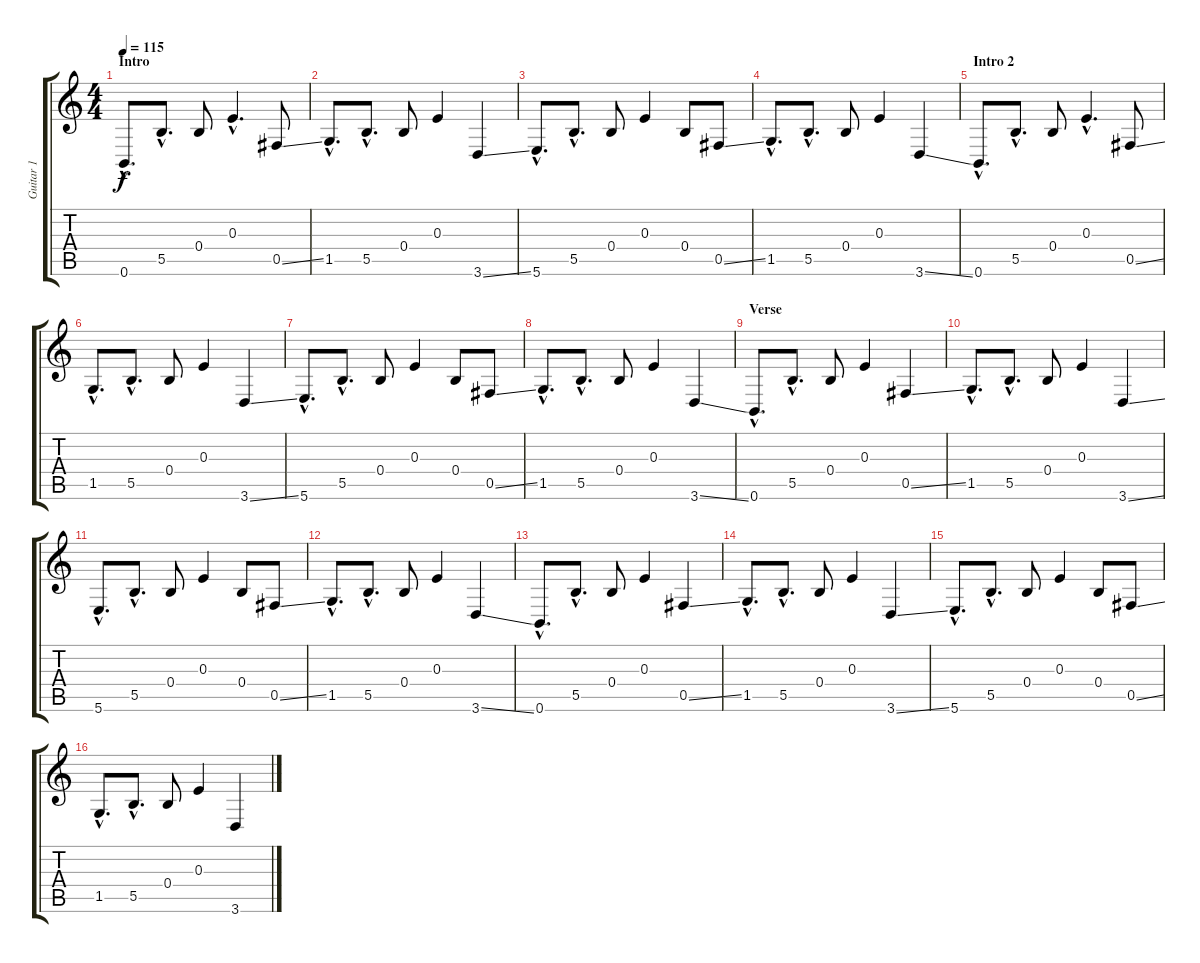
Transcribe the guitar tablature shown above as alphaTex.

\track ("Guitar 1" "Guitar 1") {instrument electricguitarclean}
\staff {score tabs}
\tuning (Db4 Ab3 E3 B2 Gb2 B1) {hide}
\ts (4 4)
\section ("" "Intro")
\tempo 115
\clef g2
\ks c
0.6{hac}.8{d dy f instrument electricguitarclean} 5.5{hac}.8{d} 0.4.8 0.3{hac}.4{d} 0.5{ss}.8 |
1.5{hac}.8{d} 5.5{hac}.8{d} 0.4.8 0.3.4 3.6{ss}.4 |
5.6{hac}.8{d} 5.5{hac}.8{d} 0.4.8 0.3.4 0.4.8 0.5{ss}.8 |
1.5{hac}.8{d} 5.5{hac}.8{d} 0.4.8 0.3.4 3.6{ss}.4 |
\section ("" "Intro 2")
0.6{hac}.8{d} 5.5{hac}.8{d} 0.4.8 0.3{hac}.4{d} 0.5{ss}.8 |
1.5{hac}.8{d} 5.5{hac}.8{d} 0.4.8 0.3.4 3.6{ss}.4 |
5.6{hac}.8{d} 5.5{hac}.8{d} 0.4.8 0.3.4 0.4.8 0.5{ss}.8 |
1.5{hac}.8{d} 5.5{hac}.8{d} 0.4.8 0.3.4 3.6{ss}.4 |
\section ("" "Verse")
0.6{hac}.8{d} 5.5{hac}.8{d} 0.4.8 0.3.4 0.5{ss}.4 |
1.5{hac}.8{d} 5.5{hac}.8{d} 0.4.8 0.3.4 3.6{ss}.4 |
5.6{hac}.8{d} 5.5{hac}.8{d} 0.4.8 0.3.4 0.4.8 0.5{ss}.8 |
1.5{hac}.8{d} 5.5{hac}.8{d} 0.4.8 0.3.4 3.6{ss}.4 |
0.6{hac}.8{d} 5.5{hac}.8{d} 0.4.8 0.3.4 0.5{ss}.4 |
1.5{hac}.8{d} 5.5{hac}.8{d} 0.4.8 0.3.4 3.6{ss}.4 |
5.6{hac}.8{d} 5.5{hac}.8{d} 0.4.8 0.3.4 0.4.8 0.5{ss}.8 |
1.5{hac}.8{d} 5.5{hac}.8{d} 0.4.8 0.3.4 3.6{ss}.4
